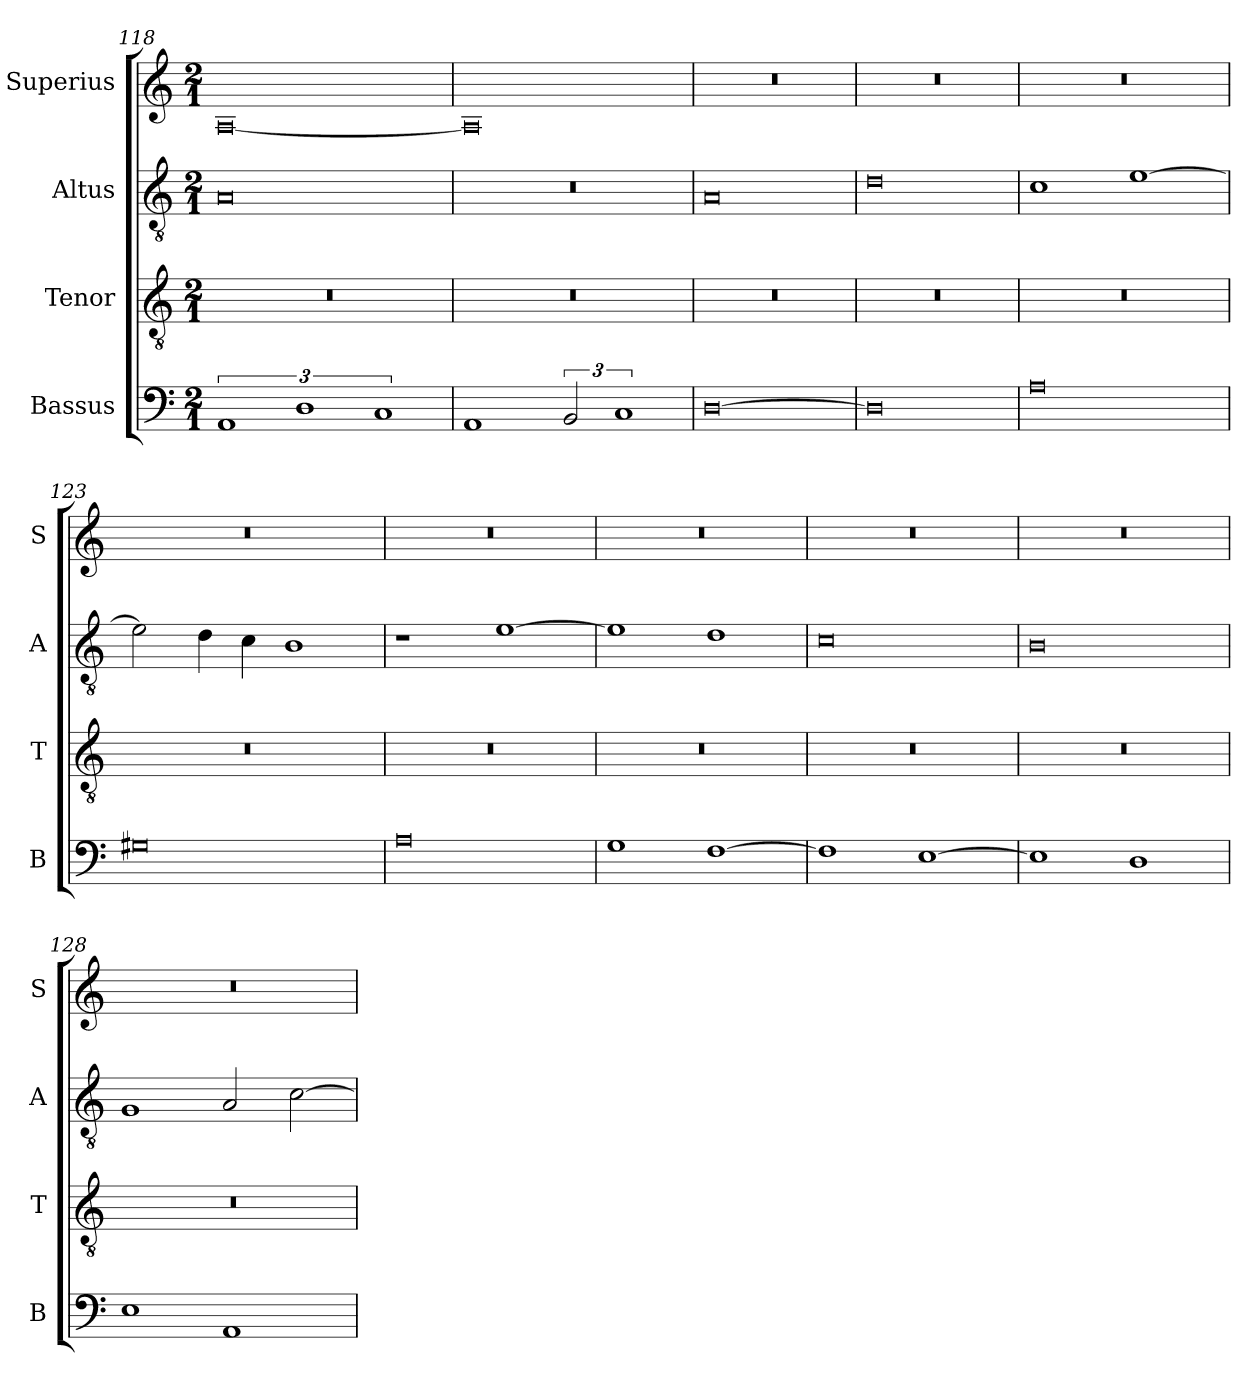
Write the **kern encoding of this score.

**kern	**kern	**kern	**kern
*part4	*part3	*part2	*part1
*staff4	*staff3	*staff2	*staff1
*I"Bassus	*I"Tenor	*I"Altus	*I"Superius
*I'B	*I'T	*I'A	*I'S
*clefF4	*clefGv2	*clefGv2	*clefG2
*k[]	*k[]	*k[]	*k[]
*M2/1	*M2/1	*M2/1	*M2/1
=118	=118	=118	=118
3%2AA	0r	0A	[0A
3%2D	.	.	.
3%2C	.	.	.
=119	=119	=119	=119
1AA	0r	0r	0A]
3BB/	.	.	.
3%2C	.	.	.
=120	=120	=120	=120
[0D	0r	0A	0r
=121	=121	=121	=121
0D]	0r	0d	0r
=122	=122	=122	=122
0A	0r	1c	0r
.	.	[1e	.
=123	=123	=123	=123
0G#X	0r	2e\]	0r
.	.	4d\	.
.	.	4c\	.
.	.	1B	.
=124	=124	=124	=124
0A	0r	1r	0r
.	.	[1e	.
=125	=125	=125	=125
1G	0r	1e]	0r
[1F	.	1d	.
=126	=126	=126	=126
1F]	0r	0c	0r
[1E	.	.	.
=127	=127	=127	=127
1E]	0r	0B	0r
1D	.	.	.
=128	=128	=128	=128
1E	0r	1G	0r
1AA	.	2A/	.
.	.	[2c\	.
=	=	=	=
*-	*-	*-	*-
